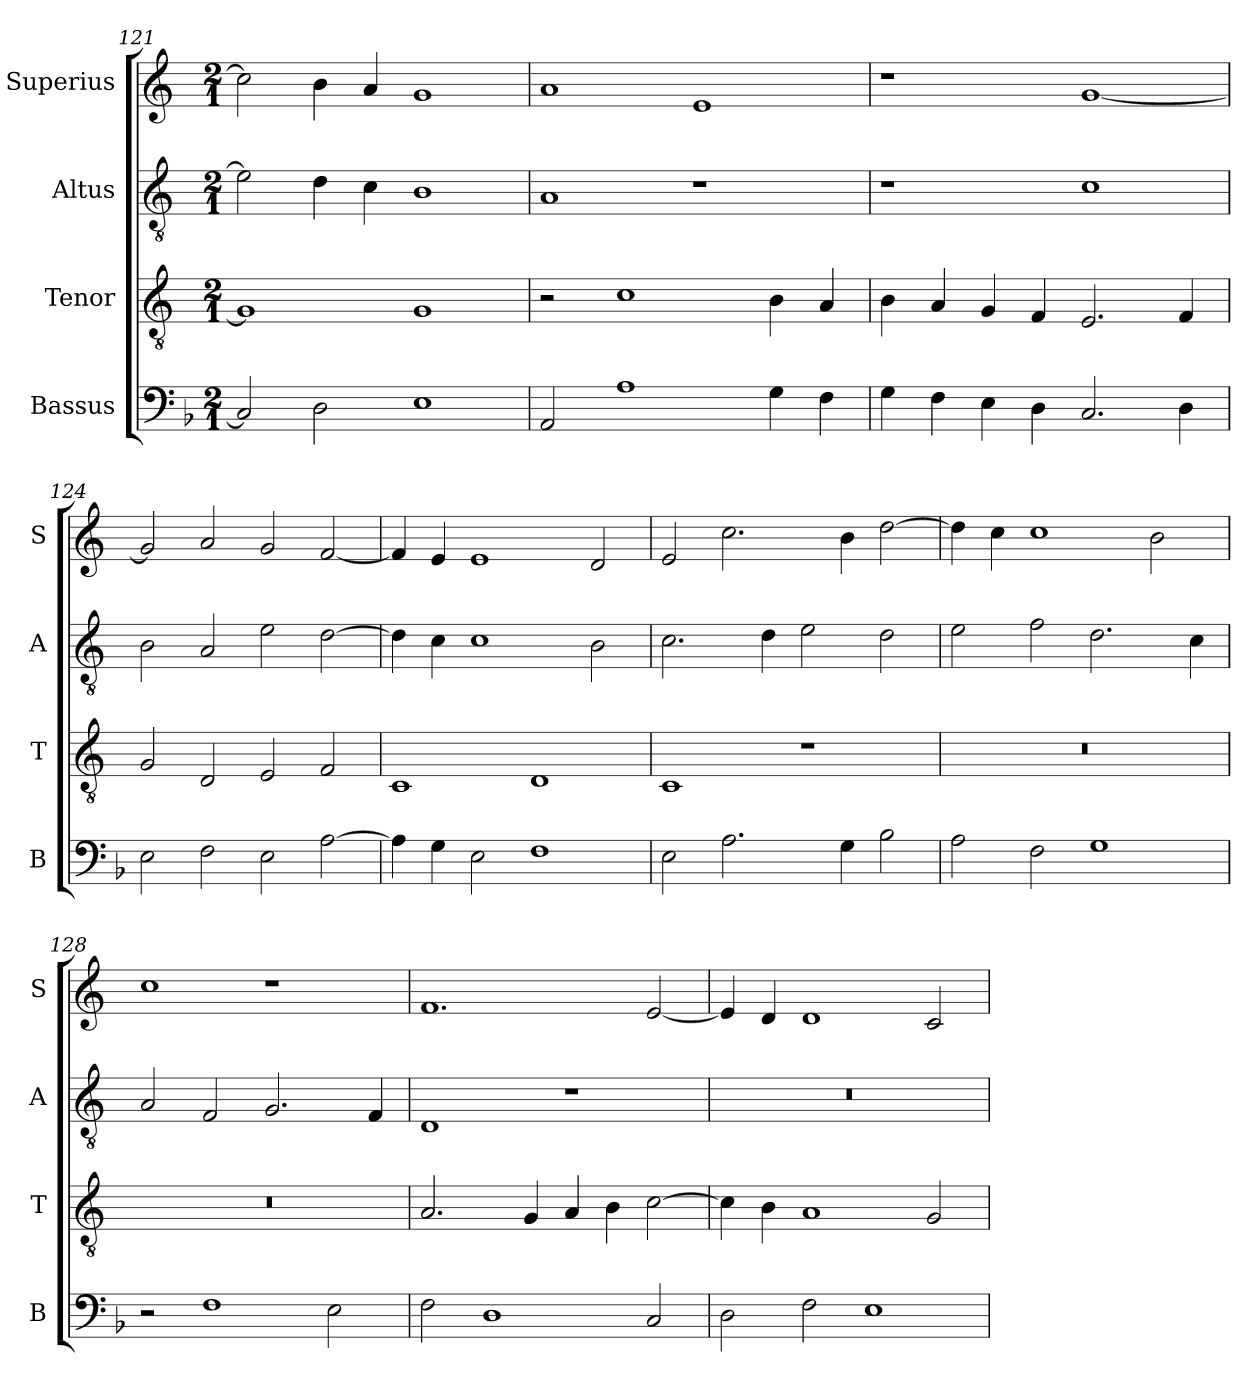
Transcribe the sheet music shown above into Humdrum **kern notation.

**kern	**kern	**kern	**kern
*part4	*part3	*part2	*part1
*staff4	*staff3	*staff2	*staff1
*I"Bassus	*I"Tenor	*I"Altus	*I"Superius
*I'B	*I'T	*I'A	*I'S
*clefF4	*clefGv2	*clefGv2	*clefG2
*k[b-]	*k[]	*k[]	*k[]
*M2/1	*M2/1	*M2/1	*M2/1
=121	=121	=121	=121
2C/]	1G]	2e\]	2cc\]
2D\	.	4d\	4b\
.	.	4c\	4a/
1E	1G	1B	1g
=122	=122	=122	=122
2AA/	2r	1A	1a
1A	1c	.	.
.	.	1r	1e
4G\	4B\	.	.
4F\	4A/	.	.
=123	=123	=123	=123
4G\	4B\	1r	1r
4F\	4A/	.	.
4E\	4G/	.	.
4D\	4F/	.	.
2.C/	2.E/	1c	[1g
4D\	4F/	.	.
=124	=124	=124	=124
2E\	2G/	2B\	2g/]
2F\	2D/	2A/	2a/
2E\	2E/	2e\	2g/
[2A\	2F/	[2d\	[2f/
=125	=125	=125	=125
4A\]	1C	4d\]	4f/]
4G\	.	4c\	4e/
2E\	.	1c	1e
1F	1D	.	.
.	.	2B\	2d/
=126	=126	=126	=126
2E\	1C	2.c\	2e/
2.A\	.	.	2.cc\
.	.	4d\	.
.	1r	2e\	.
4G\	.	.	4b\
2B-\	.	2d\	[2dd\
=127	=127	=127	=127
2A\	0r	2e\	4dd\]
.	.	.	4cc\
2F\	.	2f\	1cc
1G	.	2.d\	.
.	.	.	2b\
.	.	4c\	.
=128	=128	=128	=128
2r	0r	2A/	1cc
1F	.	2F/	.
.	.	2.G/	1r
2E\	.	.	.
.	.	4F/	.
=129	=129	=129	=129
2F\	2.A/	1D	1.f
1D	.	.	.
.	4G/	.	.
.	4A/	1r	.
.	4B\	.	.
2C/	[2c\	.	[2e/
=130	=130	=130	=130
2D\	4c\]	0r	4e/]
.	4B\	.	4d/
2F\	1A	.	1d
1E	.	.	.
.	2G/	.	2c/
=	=	=	=
*-	*-	*-	*-
